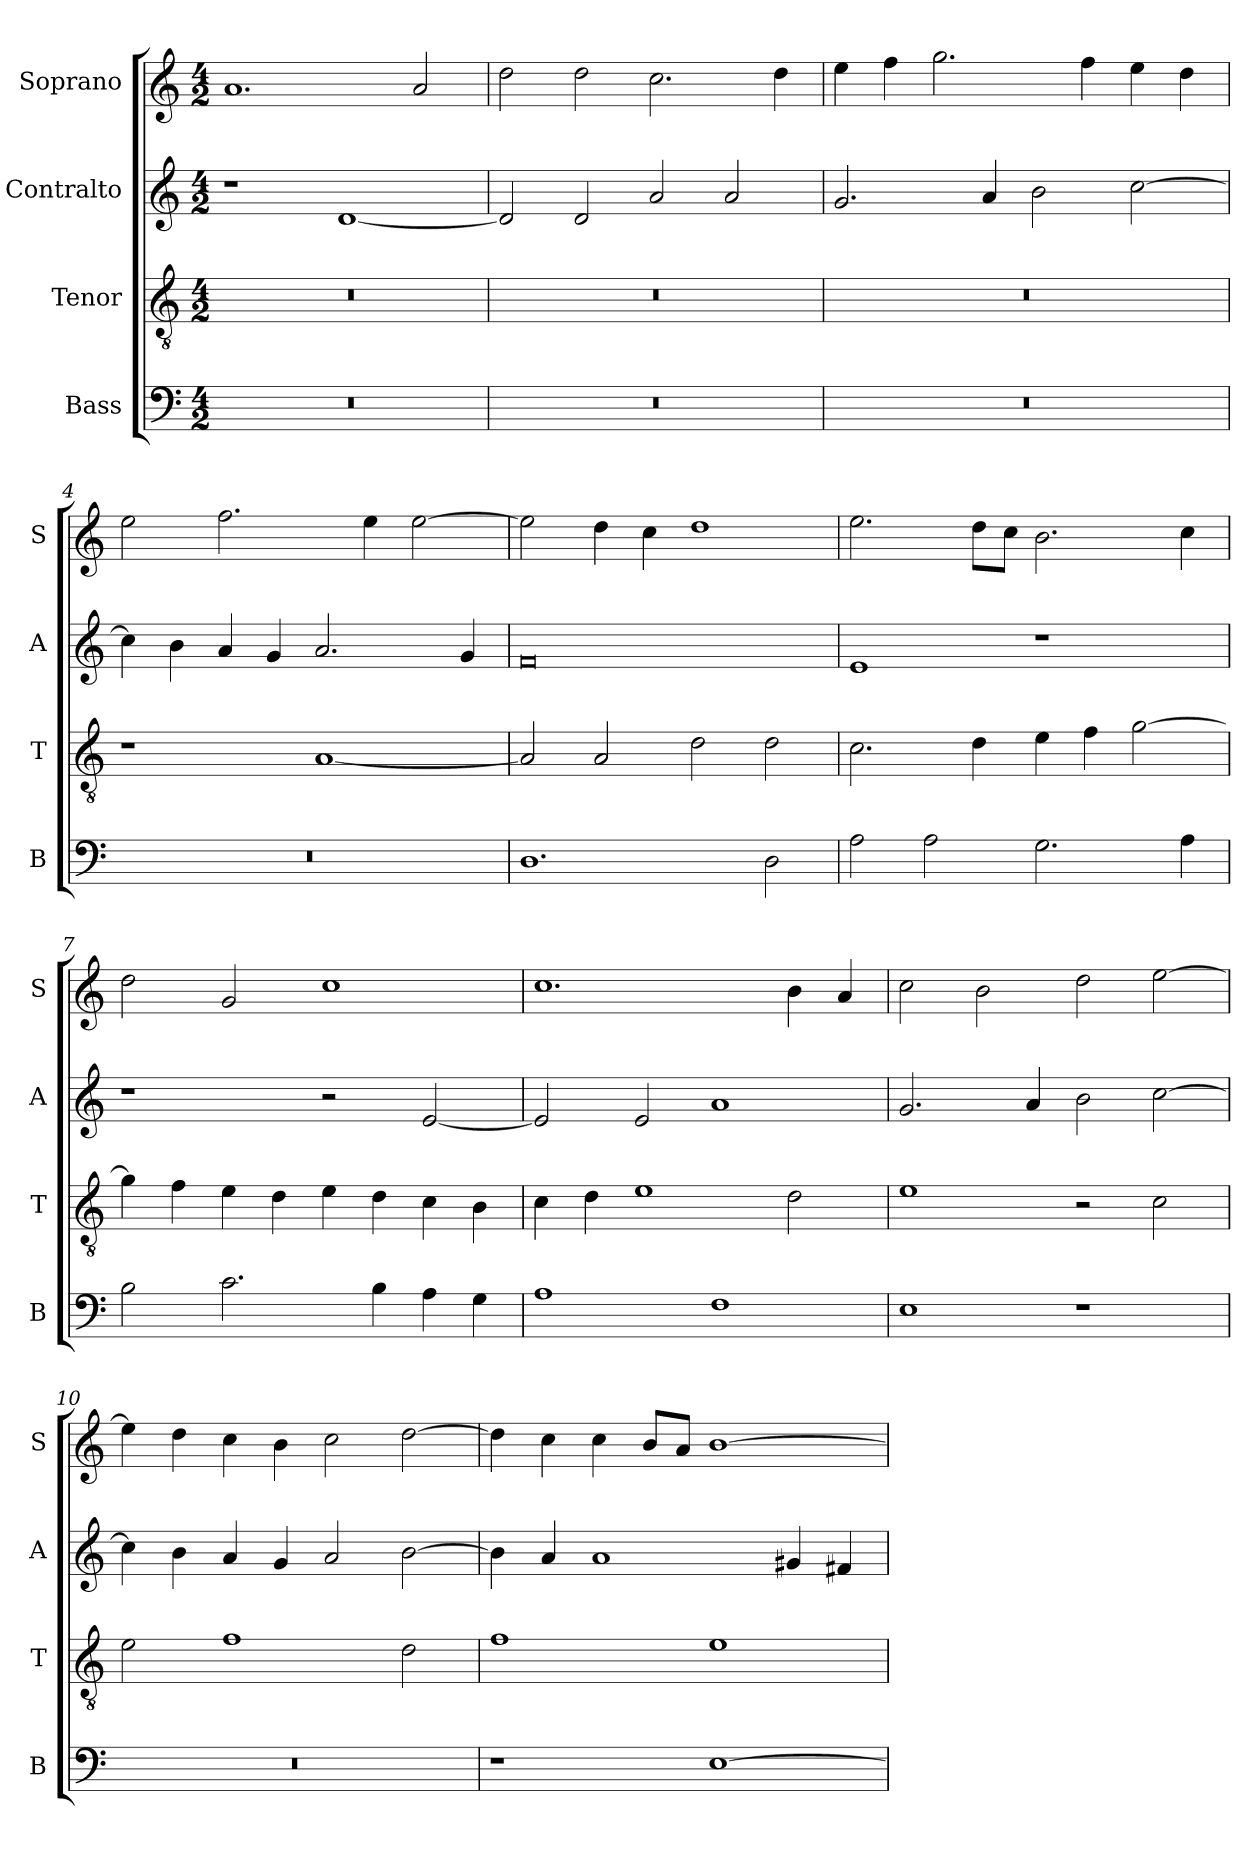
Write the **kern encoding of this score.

**kern	**kern	**kern	**kern
*part4	*part3	*part2	*part1
*staff4	*staff3	*staff2	*staff1
*I"Bass	*I"Tenor	*I"Contralto	*I"Soprano
*I'B	*I'T	*I'A	*I'S
*clefF4	*clefGv2	*clefG2	*clefG2
*k[]	*k[]	*k[]	*k[]
*D:dor	*D:dor	*D:dor	*D:dor
*M4/2	*M4/2	*M4/2	*M4/2
=1	=1	=1	=1
0r	0r	1r	1.a
.	.	[1d	.
.	.	.	2a
=2	=2	=2	=2
0r	0r	2d]	2dd
.	.	2d	2dd
.	.	2a	2.cc
.	.	2a	.
.	.	.	4dd
=3	=3	=3	=3
0r	0r	2.g	4ee
.	.	.	4ff
.	.	.	2.gg
.	.	4a	.
.	.	2b	.
.	.	.	4ff
.	.	[2cc	4ee
.	.	.	4dd
=4	=4	=4	=4
0r	1r	4cc]	2ee
.	.	4b	.
.	.	4a	2.ff
.	.	4g	.
.	[1A	2.a	.
.	.	.	4ee
.	.	.	[2ee
.	.	4g	.
=5	=5	=5	=5
1.D	2A]	0f	2ee]
.	2A	.	4dd
.	.	.	4cc
.	2d	.	1dd
2D	2d	.	.
=6	=6	=6	=6
2A	2.c	1e	2.ee
2A	.	.	.
.	4d	.	8dd\L
.	.	.	8cc\J
2.G	4e	1r	2.b
.	4f	.	.
.	[2g	.	.
4A	.	.	4cc
=7	=7	=7	=7
2B	4g]	1r	2dd
.	4f	.	.
2.c	4e	.	2g
.	4d	.	.
.	4e	2r	1cc
4B	4d	.	.
4A	4c	[2e	.
4G	4B	.	.
=8	=8	=8	=8
1A	4c	2e]	1.cc
.	4d	.	.
.	1e	2e	.
1F	.	1a	.
.	2d	.	4b
.	.	.	4a
=9	=9	=9	=9
1E	1e	2.g	2cc
.	.	.	2b
.	.	4a	.
1r	2r	2b	2dd
.	2c	[2cc	[2ee
=10	=10	=10	=10
0r	2e	4cc]	4ee]
.	.	4b	4dd
.	1f	4a	4cc
.	.	4g	4b
.	.	2a	2cc
.	2d	[2b	[2dd
=11	=11	=11	=11
1r	1f	4b]	4dd]
.	.	4a	4cc
.	.	1a	4cc
.	.	.	8b/L
.	.	.	8a/J
[1E	1e	.	[1b
.	.	4g#X	.
.	.	4f#X	.
=	=	=	=
*-	*-	*-	*-
